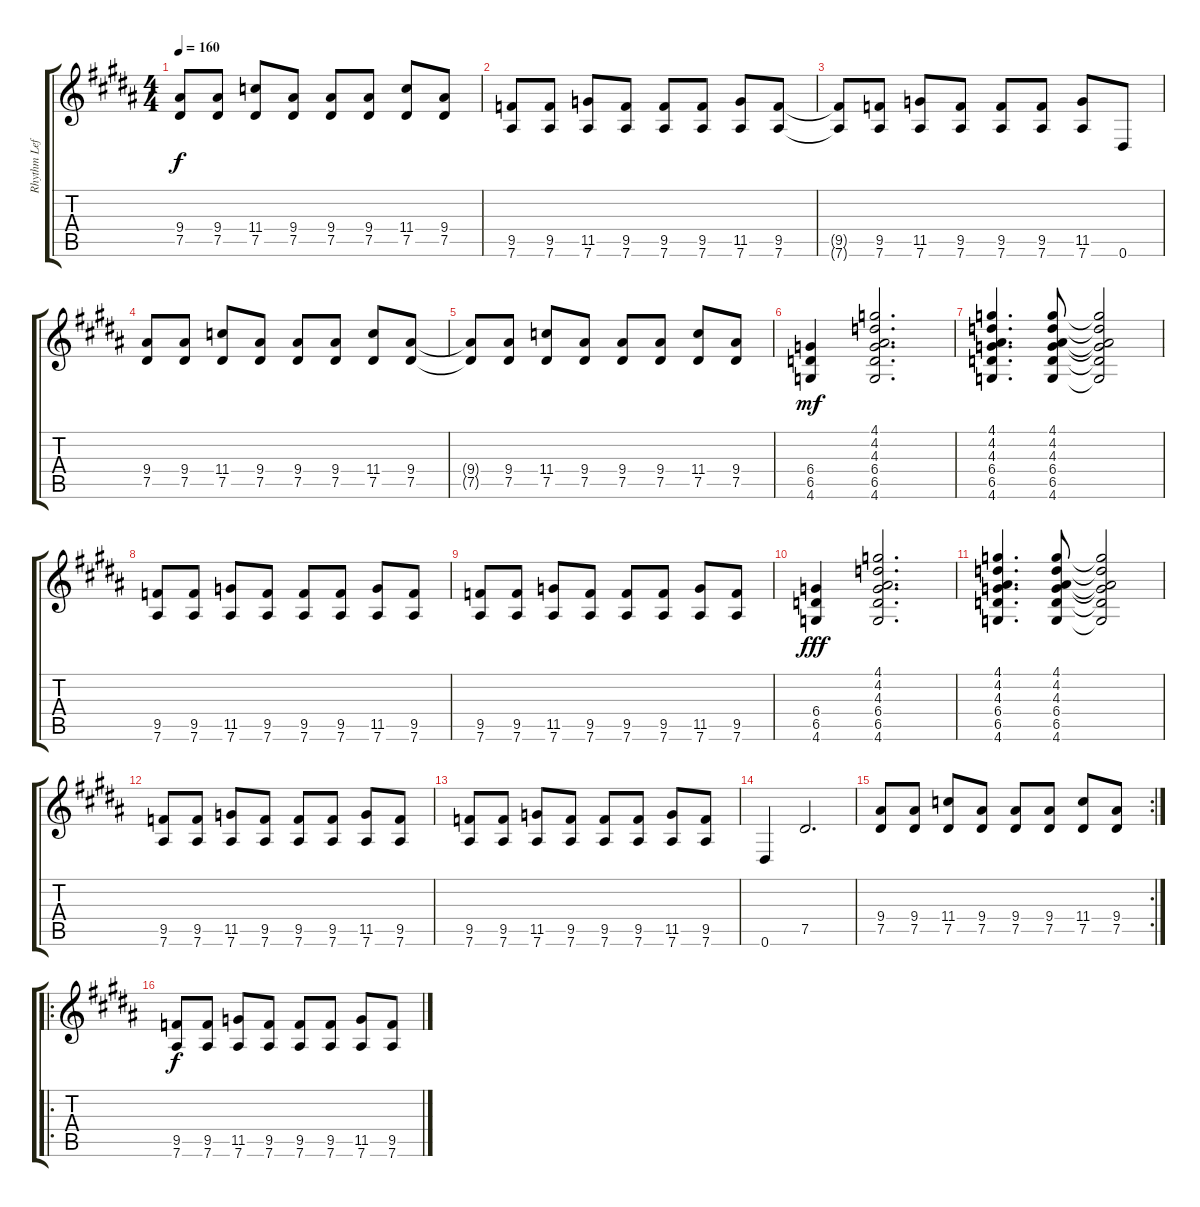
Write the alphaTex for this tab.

\track ("Rhythm Left" "Rhythm Lef") {instrument distortionguitar}
\staff {score tabs}
\tuning (Eb4 Bb3 Gb3 Db3 Ab2 Eb2) {hide}
\ts (4 4)
\tempo 160
\clef g2
\ks g#minor
(9.4{t} 7.5{t}).8{dy f} (9.4 7.5).8 (11.4 7.5).8 (9.4 7.5).8 (9.4 7.5).8 (9.4 7.5).8 (11.4 7.5).8 (9.4 7.5).8 |
\ks b
(9.5 7.6).8 (9.5 7.6).8 (11.5 7.6).8 (9.5 7.6).8 (9.5 7.6).8 (9.5 7.6).8 (11.5 7.6).8 (9.5 7.6).8 |
\ks g#minor
(9.5{t} 7.6{t}).8 (9.5 7.6).8 (11.5 7.6).8 (9.5 7.6).8 (9.5 7.6).8 (9.5 7.6).8 (11.5 7.6).8 0.6.8 |
(9.4 7.5).8 (9.4 7.5).8 (11.4 7.5).8 (9.4 7.5).8 (9.4 7.5).8 (9.4 7.5).8 (11.4 7.5).8 (9.4 7.5).8 |
(9.4{t} 7.5{t}).8 (9.4 7.5).8 (11.4 7.5).8 (9.4 7.5).8 (9.4 7.5).8 (9.4 7.5).8 (11.4 7.5).8 (9.4 7.5).8 |
\ks b
(6.4 6.5 4.6).4{dy mf} (4.1 4.2 4.3 6.4 6.5 4.6).2{d} |
\ks g#minor
(4.1 4.2 4.3 6.4 6.5 4.6).4{d} (4.1 4.2 4.3 6.4 6.5 4.6).8 (4.1{t} 4.2{t} 4.3{t} 6.4{t} 6.5{t} 4.6{t}).2 |
(9.5 7.6).8 (9.5 7.6).8 (11.5 7.6).8 (9.5 7.6).8 (9.5 7.6).8 (9.5 7.6).8 (11.5 7.6).8 (9.5 7.6).8 |
(9.5 7.6).8 (9.5 7.6).8 (11.5 7.6).8 (9.5 7.6).8 (9.5 7.6).8 (9.5 7.6).8 (11.5 7.6).8 (9.5 7.6).8 |
\ks b
(6.4 6.5 4.6).4{dy fff} (4.1 4.2 4.3 6.4 6.5 4.6).2{d} |
\ks g#minor
(4.1 4.2 4.3 6.4 6.5 4.6).4{d} (4.1 4.2 4.3 6.4 6.5 4.6).8 (4.1{t} 4.2{t} 4.3{t} 6.4{t} 6.5{t} 4.6{t}).2 |
(9.5 7.6).8 (9.5 7.6).8 (11.5 7.6).8 (9.5 7.6).8 (9.5 7.6).8 (9.5 7.6).8 (11.5 7.6).8 (9.5 7.6).8 |
(9.5 7.6).8 (9.5 7.6).8 (11.5 7.6).8 (9.5 7.6).8 (9.5 7.6).8 (9.5 7.6).8 (11.5 7.6).8 (9.5 7.6).8 |
\ks b
0.6.4 7.5.2{d} |
\rc 2
\ks g#minor
(9.4 7.5).8 (9.4 7.5).8 (11.4 7.5).8 (9.4 7.5).8 (9.4 7.5).8 (9.4 7.5).8 (11.4 7.5).8 (9.4 7.5).8 |
\ro
\ks b
(9.5 7.6).8{dy f} (9.5 7.6).8 (11.5 7.6).8 (9.5 7.6).8 (9.5 7.6).8 (9.5 7.6).8 (11.5 7.6).8 (9.5 7.6).8
